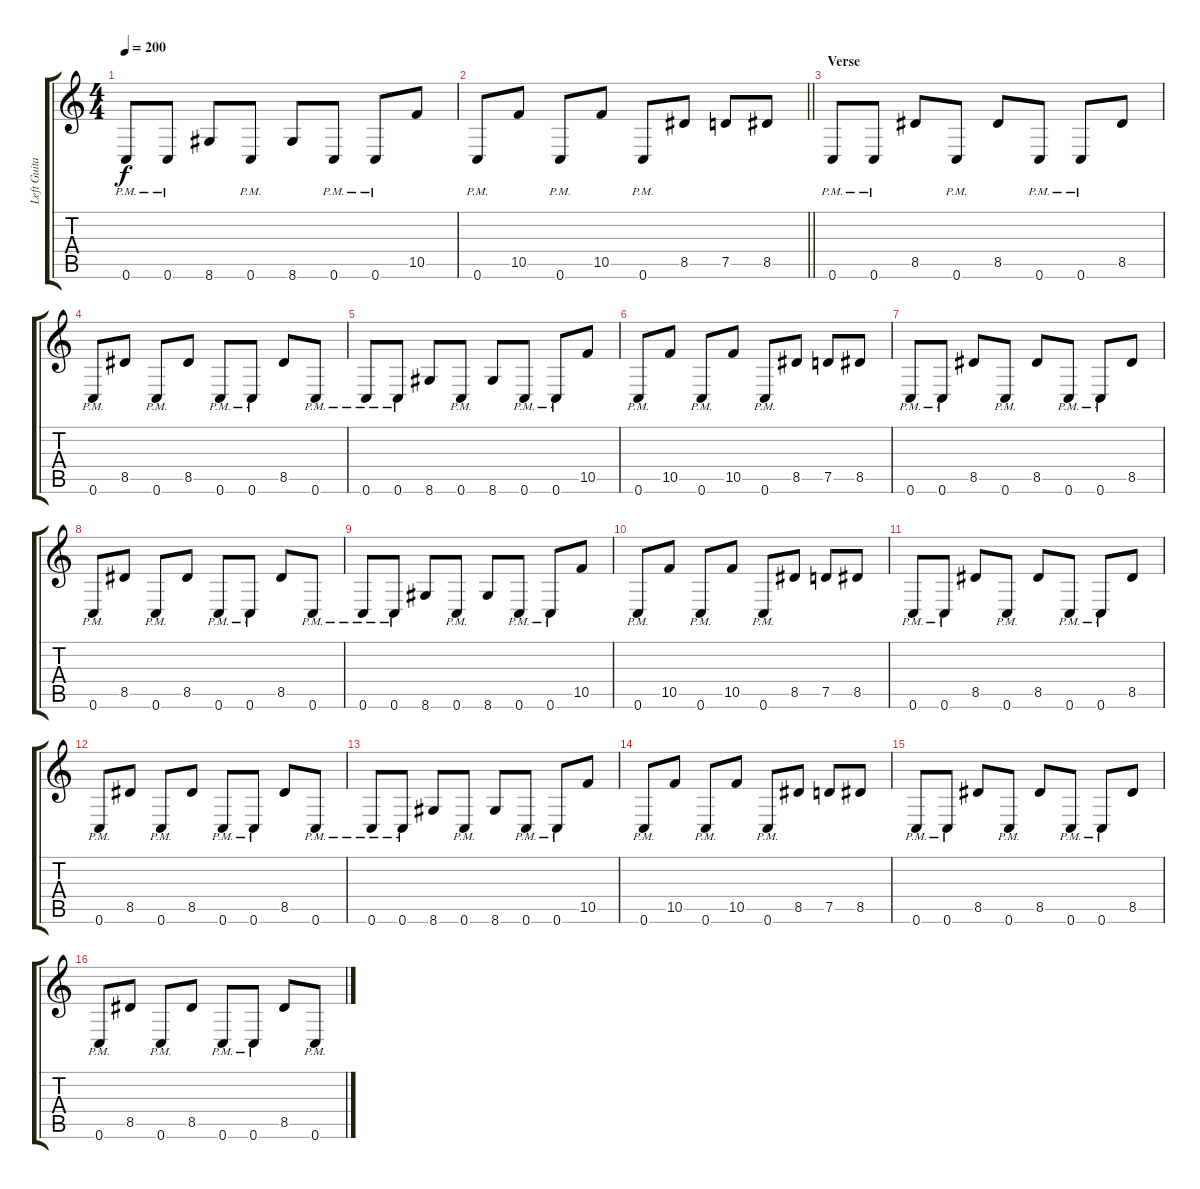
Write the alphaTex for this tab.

\track ("Left Guitar" "Left Guita") {instrument distortionguitar}
\staff {score tabs}
\tuning (D4 A3 F3 C3 G2 C2) {hide}
\ts (4 4)
\tempo 200
\clef g2
\ks c
0.6{pm}.8{dy f} 0.6{pm}.8 8.6.8 0.6{pm}.8 8.6.8 0.6{pm}.8 0.6{pm}.8 10.5.8 |
\barLineRight lightlight
0.6{pm}.8 10.5.8 0.6{pm}.8 10.5.8 0.6{pm}.8 8.5.8 7.5.8 8.5.8 |
\section ("" "Verse")
0.6{pm}.8 0.6{pm}.8 8.5.8 0.6{pm}.8 8.5.8 0.6{pm}.8 0.6{pm}.8 8.5.8 |
0.6{pm}.8 8.5.8 0.6{pm}.8 8.5.8 0.6{pm}.8 0.6{pm}.8 8.5.8 0.6{pm}.8 |
0.6{pm}.8 0.6{pm}.8 8.6.8 0.6{pm}.8 8.6.8 0.6{pm}.8 0.6{pm}.8 10.5.8 |
0.6{pm}.8 10.5.8 0.6{pm}.8 10.5.8 0.6{pm}.8 8.5.8 7.5.8 8.5.8 |
0.6{pm}.8 0.6{pm}.8 8.5.8 0.6{pm}.8 8.5.8 0.6{pm}.8 0.6{pm}.8 8.5.8 |
0.6{pm}.8 8.5.8 0.6{pm}.8 8.5.8 0.6{pm}.8 0.6{pm}.8 8.5.8 0.6{pm}.8 |
0.6{pm}.8 0.6{pm}.8 8.6.8 0.6{pm}.8 8.6.8 0.6{pm}.8 0.6{pm}.8 10.5.8 |
0.6{pm}.8 10.5.8 0.6{pm}.8 10.5.8 0.6{pm}.8 8.5.8 7.5.8 8.5.8 |
0.6{pm}.8 0.6{pm}.8 8.5.8 0.6{pm}.8 8.5.8 0.6{pm}.8 0.6{pm}.8 8.5.8 |
0.6{pm}.8 8.5.8 0.6{pm}.8 8.5.8 0.6{pm}.8 0.6{pm}.8 8.5.8 0.6{pm}.8 |
0.6{pm}.8 0.6{pm}.8 8.6.8 0.6{pm}.8 8.6.8 0.6{pm}.8 0.6{pm}.8 10.5.8 |
0.6{pm}.8 10.5.8 0.6{pm}.8 10.5.8 0.6{pm}.8 8.5.8 7.5.8 8.5.8 |
0.6{pm}.8 0.6{pm}.8 8.5.8 0.6{pm}.8 8.5.8 0.6{pm}.8 0.6{pm}.8 8.5.8 |
0.6{pm}.8 8.5.8 0.6{pm}.8 8.5.8 0.6{pm}.8 0.6{pm}.8 8.5.8 0.6{pm}.8
